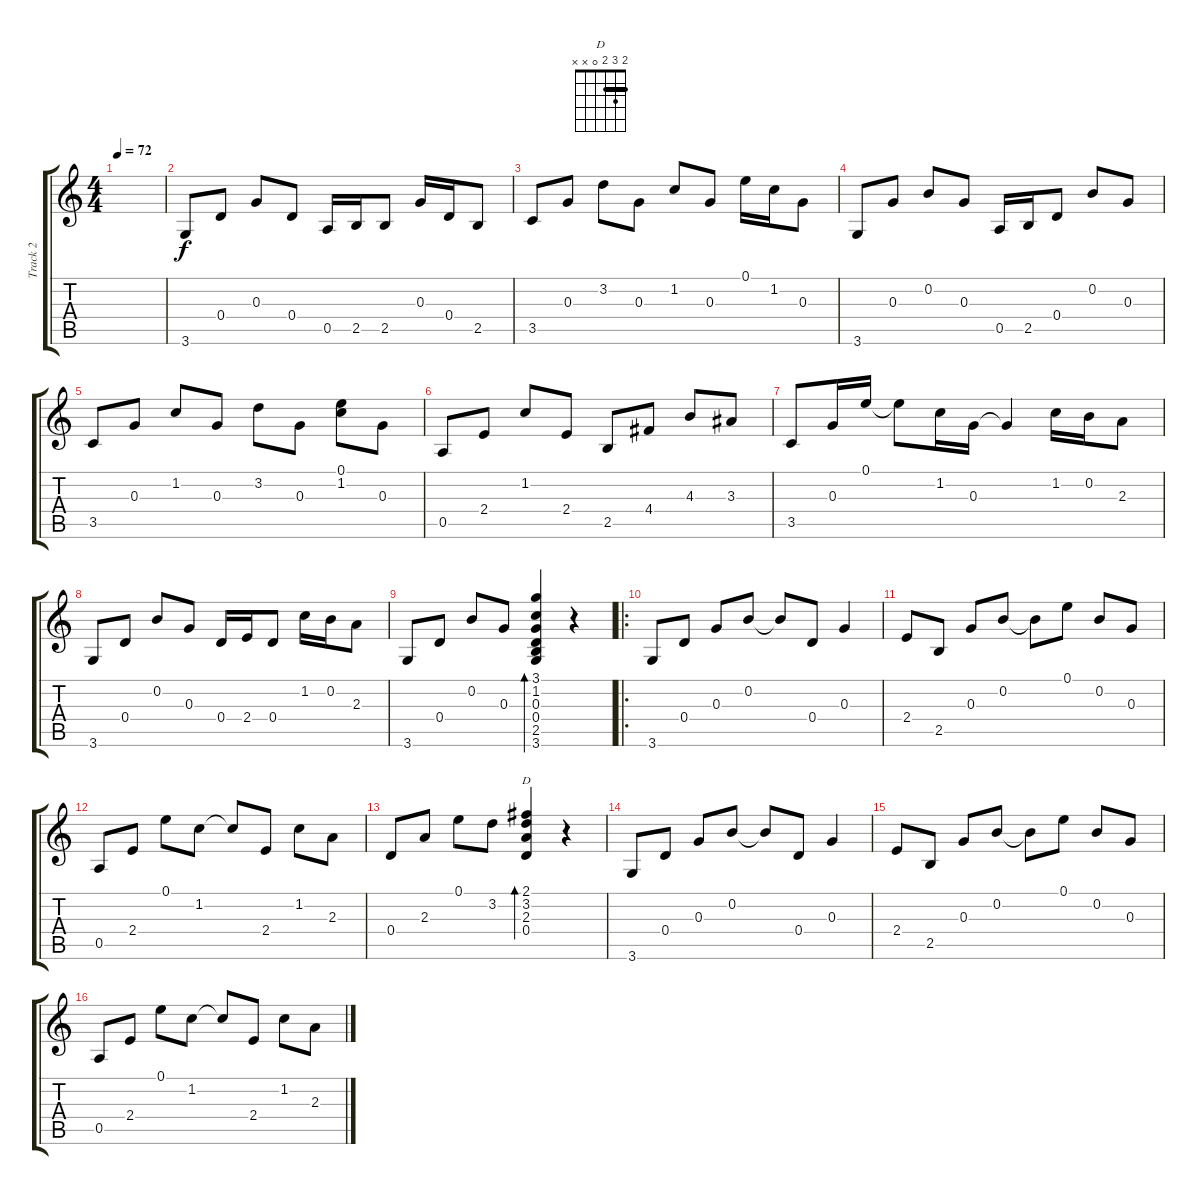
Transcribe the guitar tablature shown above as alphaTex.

\track ("Track 2" "Track 2") {instrument acousticguitarsteel}
\staff {score tabs}
\tuning (E4 B3 G3 D3 A2 E2) {hide}
\chord ("D" 2 3 2 0 x x) {barre 2}
\ts (4 4)
\tempo 72
\clef g2
\ks c
|
3.6.8 0.4.8 0.3.8 0.4.8 0.5.16 2.5.16 2.5.8 0.3.16 0.4.16 2.5.8 |
3.5.8 0.3.8 3.2.8 0.3.8 1.2.8 0.3.8 0.1.16 1.2.16 0.3.8 |
3.6.8 0.3.8 0.2.8 0.3.8 0.5.16 2.5.16 0.4.8 0.2.8 0.3.8 |
3.5.8 0.3.8 1.2.8 0.3.8 3.2.8 0.3.8 (0.1 1.2).8 0.3.8 |
0.5.8 2.4.8 1.2.8 2.4.8 2.5.8 4.4.8 4.3.8 3.3.8 |
3.5.8 0.3.16 0.1.16 0.1{t}.8 1.2.16 0.3.16 0.3{t}.4 1.2.16 0.2.16 2.3.8 |
3.6.8 0.4.8 0.2.8 0.3.8 0.4.16 2.4.16 0.4.8 1.2.16 0.2.16 2.3.8 |
3.6.8 0.4.8 0.2.8 0.3.8 (3.1 1.2 0.3 0.4 2.5 3.6).4{bd 480} r.4 |
\ro
3.6.8 0.4.8 0.3.8 0.2.8 0.2{t}.8 0.4.8 0.3.4 |
2.4.8 2.5.8 0.3.8 0.2.8 0.2{t}.8 0.1.8 0.2.8 0.3.8 |
0.5.8 2.4.8 0.1.8 1.2.8 1.2{t}.8 2.4.8 1.2.8 2.3.8 |
0.4.8 2.3.8 0.1.8 3.2.8 (2.1 3.2 2.3 0.4).4{bd 480 ch "D"} r.4 |
3.6.8 0.4.8 0.3.8 0.2.8 0.2{t}.8 0.4.8 0.3.4 |
2.4.8 2.5.8 0.3.8 0.2.8 0.2{t}.8 0.1.8 0.2.8 0.3.8 |
0.5.8 2.4.8 0.1.8 1.2.8 1.2{t}.8 2.4.8 1.2.8 2.3.8
